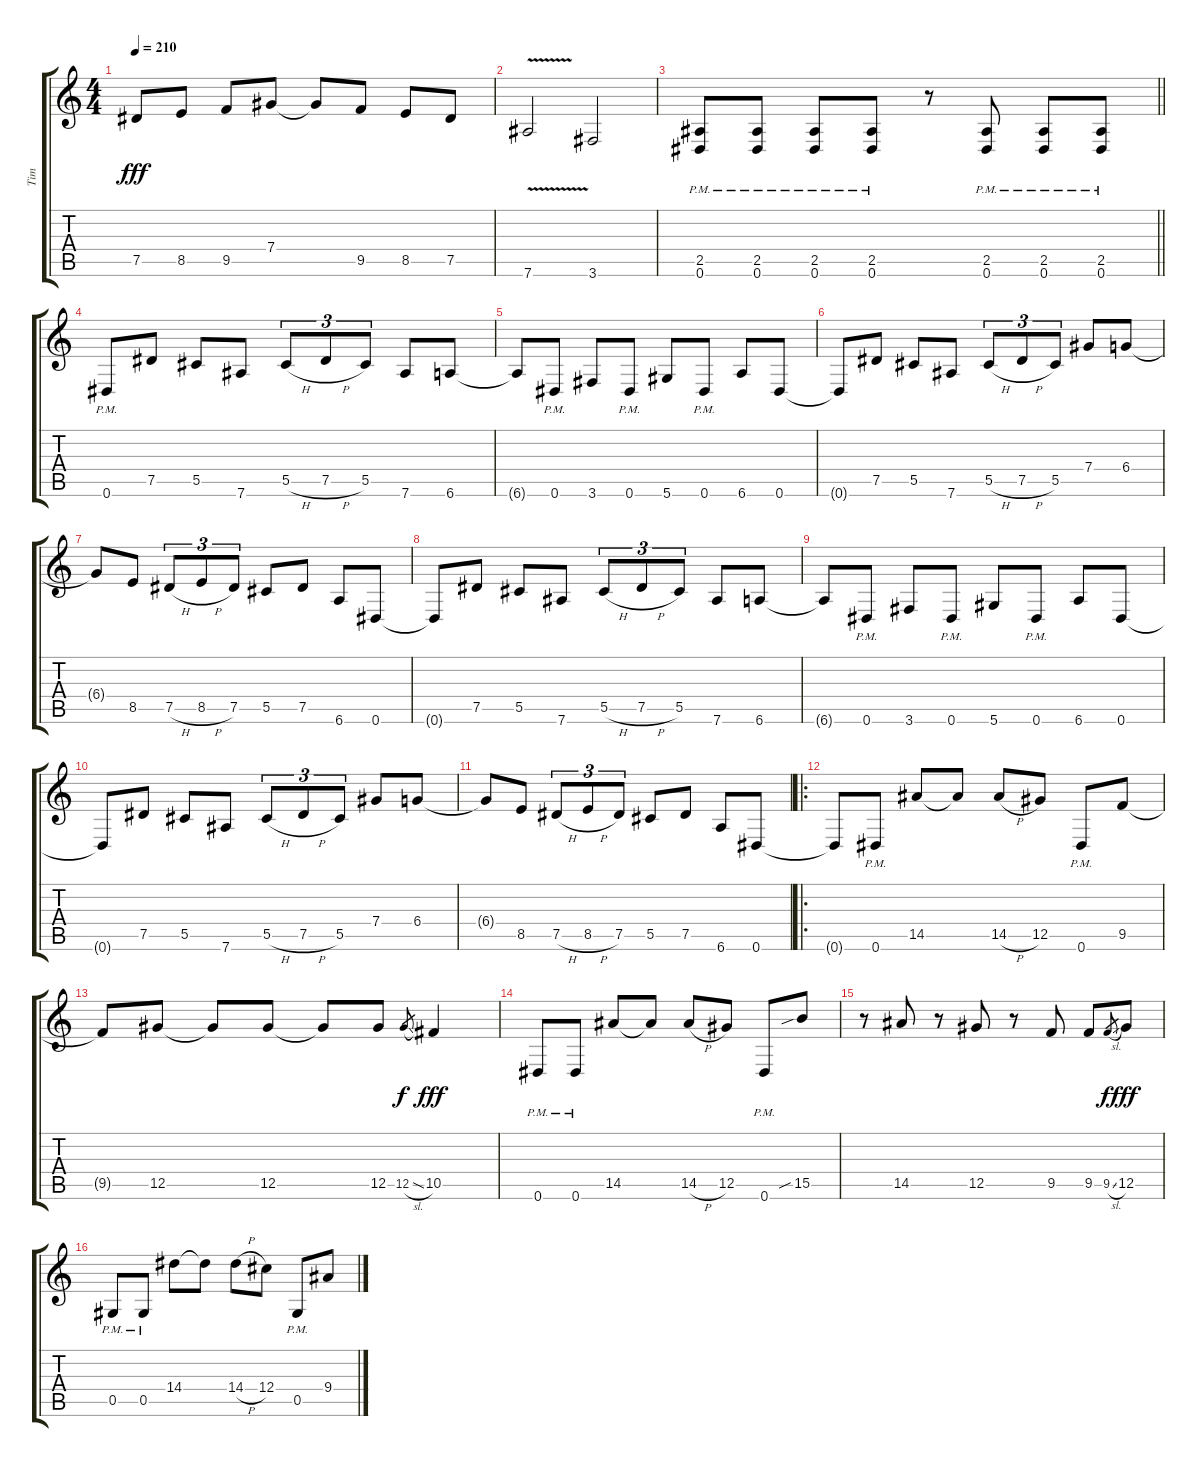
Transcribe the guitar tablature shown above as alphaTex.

\track ("Tim" "Tim") {instrument overdrivenguitar}
\staff {score tabs}
\tuning (Eb4 Bb3 Gb3 Db3 Ab2 Eb2) {hide}
\ts (4 4)
\tempo 210
\clef g2
\ks c
7.5.8{dy fff} 8.5.8 9.5.8 7.4.8 7.4{t}.8 9.5.8 8.5.8 7.5.8 |
7.6{v}.2 3.6.2 |
\barLineRight lightlight
(2.5{pm} 0.6{pm}).8 (2.5{pm} 0.6{pm}).8 (2.5{pm} 0.6{pm}).8 (2.5{pm} 0.6{pm}).8 r.8 (2.5{pm} 0.6{pm}).8 (2.5{pm} 0.6{pm}).8 (2.5{pm} 0.6{pm}).8 |
0.6{pm}.8 7.5.8 5.5.8 7.6.8 5.5{h}.8{tu (3 2)} 7.5{h}.8{tu (3 2)} 5.5.8{tu (3 2)} 7.6.8 6.6.8 |
6.6{t}.8 0.6{pm}.8 3.6.8 0.6{pm}.8 5.6.8 0.6{pm}.8 6.6.8 0.6.8 |
0.6{t}.8 7.5.8 5.5.8 7.6.8 5.5{h}.8{tu (3 2)} 7.5{h}.8{tu (3 2)} 5.5.8{tu (3 2)} 7.4.8 6.4.8 |
6.4{t}.8 8.5.8 7.5{h}.8{tu (3 2)} 8.5{h}.8{tu (3 2)} 7.5.8{tu (3 2)} 5.5.8 7.5.8 6.6.8 0.6.8 |
0.6{t}.8 7.5.8 5.5.8 7.6.8 5.5{h}.8{tu (3 2)} 7.5{h}.8{tu (3 2)} 5.5.8{tu (3 2)} 7.6.8 6.6.8 |
6.6{t}.8 0.6{pm}.8 3.6.8 0.6{pm}.8 5.6.8 0.6{pm}.8 6.6.8 0.6.8 |
0.6{t}.8 7.5.8 5.5.8 7.6.8 5.5{h}.8{tu (3 2)} 7.5{h}.8{tu (3 2)} 5.5.8{tu (3 2)} 7.4.8 6.4.8 |
6.4{t}.8 8.5.8 7.5{h}.8{tu (3 2)} 8.5{h}.8{tu (3 2)} 7.5.8{tu (3 2)} 5.5.8 7.5.8 6.6.8 0.6.8 |
\ro
0.6{t}.8 0.6{pm}.8 14.5.8 14.5{t}.8 14.5{h}.8 12.5.8 0.6{pm}.8 9.5.8 |
9.5{t}.8 12.5.8 12.5{t}.8 12.5.8 12.5{t}.8 12.5.8 12.5{sl}.8{gr dy f} 10.5.4{dy fff} |
0.6{pm}.8 0.6{pm}.8 14.5.8 14.5{t}.8 14.5{h}.8 12.5.8 0.6{pm}.8 15.5{sib}.8 |
r.8 14.5.8 r.8 12.5.8 r.8 9.5.8 9.5.8 9.5{sl}.8{gr dy f} 12.5.8{dy fff} |
0.5{pm}.8 0.5{pm}.8 14.4.8 14.4{t}.8 14.4{h}.8 12.4.8 0.5{pm}.8 9.4.8
